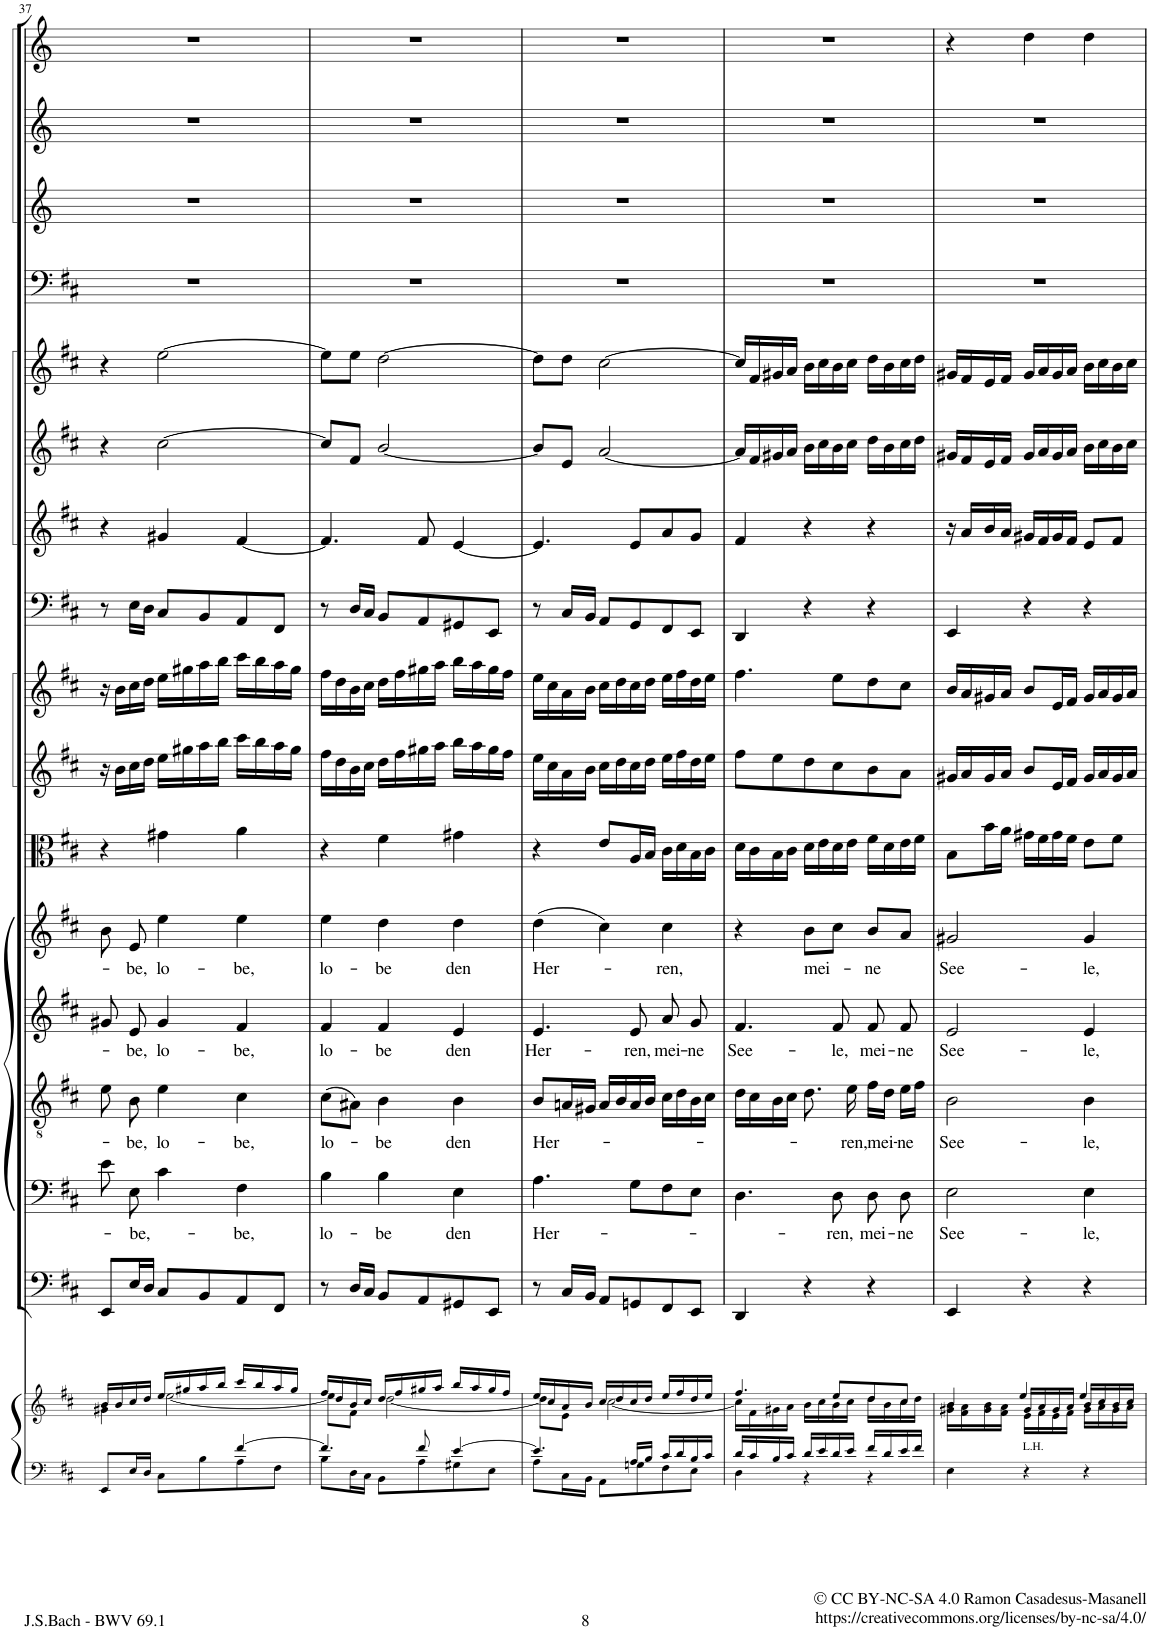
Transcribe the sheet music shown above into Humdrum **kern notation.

**kern	**kern	**kern	**kern	**text	**kern	**text	**kern	**text	**kern	**text	**kern	**kern	**kern	**kern	**kern	**kern	**kern	**kern	**kern	**kern	**kern
*part17	*part17	*part16	*part15	*part15	*part14	*part14	*part13	*part13	*part12	*part12	*part11	*part10	*part9	*part8	*part7	*part6	*part5	*part4	*part3	*part2	*part1
*staff18	*staff17	*staff16	*staff15	*staff15	*staff14	*staff14	*staff13	*staff13	*staff12	*staff12	*staff11	*staff10	*staff9	*staff8	*staff7	*staff6	*staff5	*staff4	*staff3	*staff2	*staff1
*I"Piano reduction	*	*I"Continuo	*I"Basso	*	*I"Tenore	*	*I"Alto	*	*I"Soprano	*	*I"Viola	*I"Violino II	*I"Violino I	*I"Fagotto	*I"Oboe III	*I"Oboe II	*I"Oboe I	*I"Timpani	*I"Tromba III (D)	*I"Tromba II (D)	*I"Tromba I (D)
*I'Pno	*	*	*	*	*	*	*	*	*	*	*	*	*	*	*I'Ob	*I'Ob	*I'Ob	*I'Timp	*	*	*
!!LO:PB:g=z
*clefF4	*clefG2	*clefF4	*clefF4	*	*clefGv2	*	*clefG2	*	*clefG2	*	*clefC3	*clefG2	*clefG2	*clefF4	*clefG2	*clefG2	*clefG2	*clefF4	*clefG2	*clefG2	*clefG2
*	*	*	*	*	*	*	*	*	*	*	*	*	*	*	*	*	*	*	*Trd-1c-2	*Trd-1c-2	*Trd-1c-2
*k[f#c#]	*k[f#c#]	*k[f#c#]	*k[f#c#]	*	*k[f#c#]	*	*k[f#c#]	*	*k[f#c#]	*	*k[f#c#]	*k[f#c#]	*k[f#c#]	*k[f#c#]	*k[f#c#]	*k[f#c#]	*k[f#c#]	*k[f#c#]	*k[]	*k[]	*k[]
*M3/4	*M3/4	*M3/4	*M3/4	*	*M3/4	*	*M3/4	*	*M3/4	*	*M3/4	*M3/4	*M3/4	*M3/4	*M3/4	*M3/4	*M3/4	*M3/4	*M3/4	*M3/4	*M3/4
=37	=37	=37	=37	=37	=37	=37	=37	=37	=37	=37	=37	=37	=37	=37	=37	=37	=37	=37	=37	=37	=37
*^	*^	*	*	*	*	*	*	*	*	*	*	*	*	*	*	*	*	*	*	*	*
8EE/L	4ryy	16b/LL	4g#X\	8EE/L	8e\	.	8e\	.	8g#X/L	.	8b\	.	4r	16r	16r	8r	4r	4r	4r	2.r	2.r	2.r	2.r
.	.	16b/	.	.	.	.	.	.	.	.	.	.	.	16b\LL	16b\LL	.	.	.	.	.	.	.	.
!	!	!	!	!	!	!LO:LY:b	!	!LO:LY:b	!	!LO:LY:b	!	!LO:LY:b	!	!	!	!	!	!	!	!	!	!	!
16E/L	.	16cc#/	.	16E/L	8E\	-be,-	8B\	be,	8e/J	be,	8e/	be,	.	16cc#\	16cc#\	16E\LL	.	.	.	.	.	.	.
16D/JJ	.	16dd/JJ	.	16D/JJ	.	.	.	.	.	.	.	.	.	16dd\JJ	16dd\JJ	16D\JJ	.	.	.	.	.	.	.
!	!	!	!	!	!	!	!	!LO:LY:b	!	!LO:LY:b	!	!LO:LY:b	!	!	!	!	!	!	!	!	!	!	!
4ryy	8C#\L	16ee/LL	[2ee\	8C#/L	4c#\	.	4e\	lo-	4g#/	lo-	4ee\	lo-	4g#X\	16ee\LL	16ee\LL	8C#/L	4g#X/	[2cc#\	[2ee\	.	.	.	.
.	.	16gg#X/	.	.	.	.	.	.	.	.	.	.	.	16gg#X\	16gg#X\	.	.	.	.	.	.	.	.
.	8B\	16aa/	.	8BB/	.	.	.	.	.	.	.	.	.	16aa\	16aa\	8BB/	.	.	.	.	.	.	.
.	.	16bb/JJ	.	.	.	.	.	.	.	.	.	.	.	16bb\JJ	16bb\JJ	.	.	.	.	.	.	.	.
!	!	!	!	!	!	!LO:LY:b	!	!LO:LY:b	!	!LO:LY:b	!	!LO:LY:b	!	!	!	!	!	!	!	!	!	!	!
[4f#/	8A\	16ccc#/LL	.	8AA/	4F#\	-be,	4c#\	be,	4f#/	be,	4ee\	be,	4a\	16ccc#\LL	16ccc#\LL	8AA/	[4f#/	.	.	.	.	.	.
.	.	16bb/	.	.	.	.	.	.	.	.	.	.	.	16bb\	16bb\	.	.	.	.	.	.	.	.
.	8F#\J	16aa/	.	8FF#/J	.	.	.	.	.	.	.	.	.	16aa\	16aa\	8FF#/J	.	.	.	.	.	.	.
.	.	16gg#/JJ	.	.	.	.	.	.	.	.	.	.	.	16gg#\JJ	16gg#\JJ	.	.	.	.	.	.	.	.
=38	=38	=38	=38	=38	=38	=38	=38	=38	=38	=38	=38	=38	=38	=38	=38	=38	=38	=38	=38	=38	=38	=38	=38
!	!	!	!	!	!	!LO:LY:b	!	!LO:LY:b	!	!LO:LY:b	!	!LO:LY:b	!	!	!	!	!	!	!	!	!	!	!
4.f#/]	8B\L	16ff#/LL	8ee\L]	8r	4B\	lo-	(8c#\L	lo-	4f#/	lo-	4ee\	lo-	4r	16ff#\LL	16ff#\LL	8r	4.f#/]	8cc#/L]	8ee\L]	2.r	2.r	2.r	2.r
.	.	16dd/	.	.	.	.	.	.	.	.	.	.	.	16dd\	16dd\	.	.	.	.	.	.	.	.
.	16D\L	16b/	8f#\J	16D/LL	.	.	8A#X\J)	.	.	.	.	.	.	16b\	16b\	16D/LL	.	8f#/J	8ee\J	.	.	.	.
.	16C#\JJ	16cc#/JJ	.	16C#/JJ	.	.	.	.	.	.	.	.	.	16cc#\JJ	16cc#\JJ	16C#/JJ	.	.	.	.	.	.	.
!	!	!	!	!	!	!LO:LY:b	!	!LO:LY:b	!	!LO:LY:b	!	!LO:LY:b	!	!	!	!	!	!	!	!	!	!	!
.	8BB\L	16dd/LL	[2dd\	8BB/L	4B\	be	4B\	be	4f#/	be	4dd\	be	4f#\	16dd\LL	16dd\LL	8BB/L	.	[2b/	[2dd\	.	.	.	.
.	.	16ff#/	.	.	.	.	.	.	.	.	.	.	.	16ff#\	16ff#\	.	.	.	.	.	.	.	.
8f#/	8A\	16gg#X/	.	8AA/	.	.	.	.	.	.	.	.	.	16gg#X\	16gg#X\	8AA/	8f#/	.	.	.	.	.	.
.	.	16aa/JJ	.	.	.	.	.	.	.	.	.	.	.	16aa\JJ	16aa\JJ	.	.	.	.	.	.	.	.
!	!	!	!	!	!	!LO:LY:b	!	!LO:LY:b	!	!LO:LY:b	!	!LO:LY:b	!	!	!	!	!	!	!	!	!	!	!
[4e/	8G#X\	16bb/LL	.	8GG#X/	4E\	den	4B\	den	4e/	den	4dd\	den	4g#X\	16bb\LL	16bb\LL	8GG#X/	[4e/	.	.	.	.	.	.
.	.	16aa/	.	.	.	.	.	.	.	.	.	.	.	16aa\	16aa\	.	.	.	.	.	.	.	.
.	8E\J	16gg#/	.	8EE/J	.	.	.	.	.	.	.	.	.	16gg#\	16gg#\	8EE/J	.	.	.	.	.	.	.
.	.	16ff#/JJ	.	.	.	.	.	.	.	.	.	.	.	16ff#\JJ	16ff#\JJ	.	.	.	.	.	.	.	.
=39	=39	=39	=39	=39	=39	=39	=39	=39	=39	=39	=39	=39	=39	=39	=39	=39	=39	=39	=39	=39	=39	=39	=39
!	!	!	!	!	!	!LO:LY:b	!	!LO:LY:b	!	!LO:LY:b	!	!LO:LY:b	!	!	!	!	!	!	!	!	!	!	!
4.e/]	8A\L	16ee/LL	8dd\L]	8r	4.A\	Her-	8B/L	Her-	4.e/	Her-	(4dd\	Her-	4r	16ee\LL	16ee\LL	8r	4.e/]	8b/L]	8dd\L]	2.r	2.r	2.r	2.r
.	.	16cc#/	.	.	.	.	.	.	.	.	.	.	.	16cc#\	16cc#\	.	.	.	.	.	.	.	.
.	16C#\L	16a/	8e\J	16C#/LL	.	.	16An/L	.	.	.	.	.	.	16a\	16a\	16C#/LL	.	8e/J	8dd\J	.	.	.	.
.	16BB\JJ	16b/JJ	.	16BB/JJ	.	.	16G#X/JJ	.	.	.	.	.	.	16b\JJ	16b\JJ	16BB/JJ	.	.	.	.	.	.	.
.	8AA\L	16cc#/LL	[2cc#\	8AA/L	.	.	16A/LL	.	.	.	4cc#\)	.	8e/L	16cc#\LL	16cc#\LL	8AA/L	.	[2a/	[2cc#\	.	.	.	.
.	.	16dd/	.	.	.	.	16B/	.	.	.	.	.	.	16dd\	16dd\	.	.	.	.	.	.	.	.
!	!	!	!	!	!	!	!	!	!	!LO:LY:b	!	!	!	!	!	!	!	!	!	!	!	!	!
16A/LL	8Gn\	16cc#/	.	8GGn/	8G\L	.	16A/	.	8e/	ren,	.	.	16A/L	16cc#\	16cc#\	8GG/	8e/L	.	.	.	.	.	.
16B/JJ	.	16dd/JJ	.	.	.	.	16B/JJ	.	.	.	.	.	16B/JJ	16dd\JJ	16dd\JJ	.	.	.	.	.	.	.	.
!	!	!	!	!	!	!	!	!	!	!LO:LY:b	!	!LO:LY:b	!	!	!	!	!	!	!	!	!	!	!
16c#/LL	8F#\	16ee/LL	.	8FF#/	8F#\	.	16c#\LL	.	8a/L	mei-	4cc#\	-ren,	16c#\LL	16ee\LL	16ee\LL	8FF#/	8a/	.	.	.	.	.	.
16d/	.	16ff#/	.	.	.	.	16d\	.	.	.	.	.	16d\	16ff#\	16ff#\	.	.	.	.	.	.	.	.
!	!	!	!	!	!	!	!	!	!	!LO:LY:b	!	!	!	!	!	!	!	!	!	!	!	!	!
16B/	8E\J	16dd/	.	8EE/J	8E\J	.	16B\	.	8g/J	ne	.	.	16B\	16dd\	16dd\	8EE/J	8g/J	.	.	.	.	.	.
16c#/JJ	.	16ee/JJ	.	.	.	.	16c#\JJ	.	.	.	.	.	16c#\JJ	16ee\JJ	16ee\JJ	.	.	.	.	.	.	.	.
=40	=40	=40	=40	=40	=40	=40	=40	=40	=40	=40	=40	=40	=40	=40	=40	=40	=40	=40	=40	=40	=40	=40	=40
!	!	!	!	!	!	!	!	!	!	!LO:LY:b	!	!	!	!	!	!	!	!	!	!	!	!	!
16d/LL	4D\	4.ff#/	16cc#\LL]	4DD/	4.D\	.	16d\LL	.	4.f#/	See-	4r	.	16d\LL	8ff#\L	4.ff#\	4DD/	4f#/	16a/LL]	16cc#/LL]	2.r	2.r	2.r	2.r
16c#/	.	.	16f#\	.	.	.	16c#\	.	.	.	.	.	16c#\	.	.	.	.	16f#/	16f#/	.	.	.	.
16B/	.	.	16g#X\	.	.	.	16B\	.	.	.	.	.	16B\	8ee\	.	.	.	16g#X/	16g#X/	.	.	.	.
16c#/JJ	.	.	16a\JJ	.	.	.	16c#\JJ	.	.	.	.	.	16c#\JJ	.	.	.	.	16a/JJ	16a/JJ	.	.	.	.
!	!	!	!	!	!	!	!	!	!	!	!	!LO:LY:b	!	!	!	!	!	!	!	!	!	!	!
16d/LL	4r	.	16b\LL	4r	.	.	8.d\	.	.	.	8b\L	mei-	16d\LL	8dd\	.	4r	4r	16b\LL	16b\LL	.	.	.	.
16e/	.	.	16cc#\	.	.	.	.	.	.	.	.	.	16e\	.	.	.	.	16cc#\	16cc#\	.	.	.	.
!	!	!	!	!	!	!LO:LY:b	!	!	!	!LO:LY:b	!	!	!	!	!	!	!	!	!	!	!	!	!
16d/	.	8ee/L	16b\	.	8D\	-ren,	.	.	8f#/	le,	8cc#\J	.	16d\	8cc#\	8ee\L	.	.	16b\	16b\	.	.	.	.
!	!	!	!	!	!	!	!	!LO:LY:b	!	!	!	!	!	!	!	!	!	!	!	!	!	!	!
16e/JJ	.	.	16cc#\JJ	.	.	.	16e\	ren,	.	.	.	.	16e\JJ	.	.	.	.	16cc#\JJ	16cc#\JJ	.	.	.	.
!	!	!	!	!	!	!LO:LY:b	!	!LO:LY:b	!	!LO:LY:b	!	!LO:LY:b	!	!	!	!	!	!	!	!	!	!	!
16f#/LL	4r	8dd/	16dd\LL	4r	8D\	mei-	16f#\LL	mei-	8f#/L	mei-	8b/L	-ne	16f#\LL	8b\	8dd\	4r	4r	16dd\LL	16dd\LL	.	.	.	.
16d/	.	.	16b\	.	.	.	16d\JJ	.	.	.	.	.	16d\	.	.	.	.	16b\	16b\	.	.	.	.
!	!	!	!	!	!	!LO:LY:b	!	!LO:LY:b	!	!LO:LY:b	!	!	!	!	!	!	!	!	!	!	!	!	!
16e/	.	8cc#/J	16cc#\	.	8D\	ne	16e\LL	ne	8f#/J	ne	8a/J	.	16e\	8a\J	8cc#\J	.	.	16cc#\	16cc#\	.	.	.	.
16f#/JJ	.	.	16dd\JJ	.	.	.	16f#\JJ	.	.	.	.	.	16f#\JJ	.	.	.	.	16dd\JJ	16dd\JJ	.	.	.	.
*v	*v	*	*	*	*	*	*	*	*	*	*	*	*	*	*	*	*	*	*	*	*	*	*
=41	=41	=41	=41	=41	=41	=41	=41	=41	=41	=41	=41	=41	=41	=41	=41	=41	=41	=41	=41	=41	=41	=41
*	*	*^	*	*	*	*	*	*	*	*	*	*	*	*	*	*	*	*	*	*	*	*
!	!	!	!	!	!	!LO:LY:b	!	!LO:LY:b	!	!LO:LY:b	!	!LO:LY:b	!	!	!	!	!	!	!	!	!	!	!
4E\	4b/	16g#X\ 16b\LL	4ryy	4EE/	2E\	See-	2B\	See-	2e/	See-	2g#X/	See-	8B\L	16g#X/LL	16b/LL	4EE/	16r	16g#X/LL	16g#X/LL	2.r	2.r	2.r	4r
.	.	16f#\ 16a\	.	.	.	.	.	.	.	.	.	.	.	16a/	16a/	.	16a/LL	16f#/	16f#/	.	.	.	.
.	.	16g#\ 16b\	.	.	.	.	.	.	.	.	.	.	16b\L	16g#/	16g#X/	.	16b/	16e/	16e/	.	.	.	.
.	.	16f#\ 16a\JJ	.	.	.	.	.	.	.	.	.	.	16a\JJ	16a/JJ	16a/JJ	.	16a/JJ	16f#/JJ	16f#/JJ	.	.	.	.
!	!LO:TX:b:t=L.H.	!	!	!	!	!	!	!	!	!	!	!	!	!	!	!	!	!	!	!	!	!	!
4r	4ee/	16e\LL	16g#/LL	4r	.	.	.	.	.	.	.	.	16g#X\LL	8b/L	8b/L	4r	16g#X/LL	16g#/LL	16g#/LL	.	.	.	4dd\
.	.	16f#\	16a/	.	.	.	.	.	.	.	.	.	16f#\	.	.	.	16f#/	16a/	16a/	.	.	.	.
.	.	16e\	16g#/	.	.	.	.	.	.	.	.	.	16g#\	16e/L	16e/L	.	16g#/	16g#/	16g#/	.	.	.	.
.	.	16f#\JJ	16a/JJ	.	.	.	.	.	.	.	.	.	16f#\JJ	16f#/JJ	16f#/JJ	.	16f#/JJ	16a/JJ	16a/JJ	.	.	.	.
!	!	!	!	!	!	!LO:LY:b	!	!LO:LY:b	!	!LO:LY:b	!	!LO:LY:b	!	!	!	!	!	!	!	!	!	!	!
4r	4ee/	16g#\LL	16b/LL	4r	4E\	le,	4B\	le,	4e/	le,	4g#/	le,	8e\L	16g#/LL	16g#/LL	4r	8e/L	16b\LL	16b\LL	.	.	.	4dd\
.	.	16a\	16cc#/	.	.	.	.	.	.	.	.	.	.	16a/	16a/	.	.	16cc#\	16cc#\	.	.	.	.
.	.	16g#\	16b/	.	.	.	.	.	.	.	.	.	8f#\J	16g#/	16g#/	.	8f#/J	16b\	16b\	.	.	.	.
.	.	16a\JJ	16cc#/JJ	.	.	.	.	.	.	.	.	.	.	16a/JJ	16a/JJ	.	.	16cc#\JJ	16cc#\JJ	.	.	.	.
*	*v	*v	*v	*	*	*	*	*	*	*	*	*	*	*	*	*	*	*	*	*	*	*	*
=	=	=	=	=	=	=	=	=	=	=	=	=	=	=	=	=	=	=	=	=	=
*-	*-	*-	*-	*-	*-	*-	*-	*-	*-	*-	*-	*-	*-	*-	*-	*-	*-	*-	*-	*-	*-
